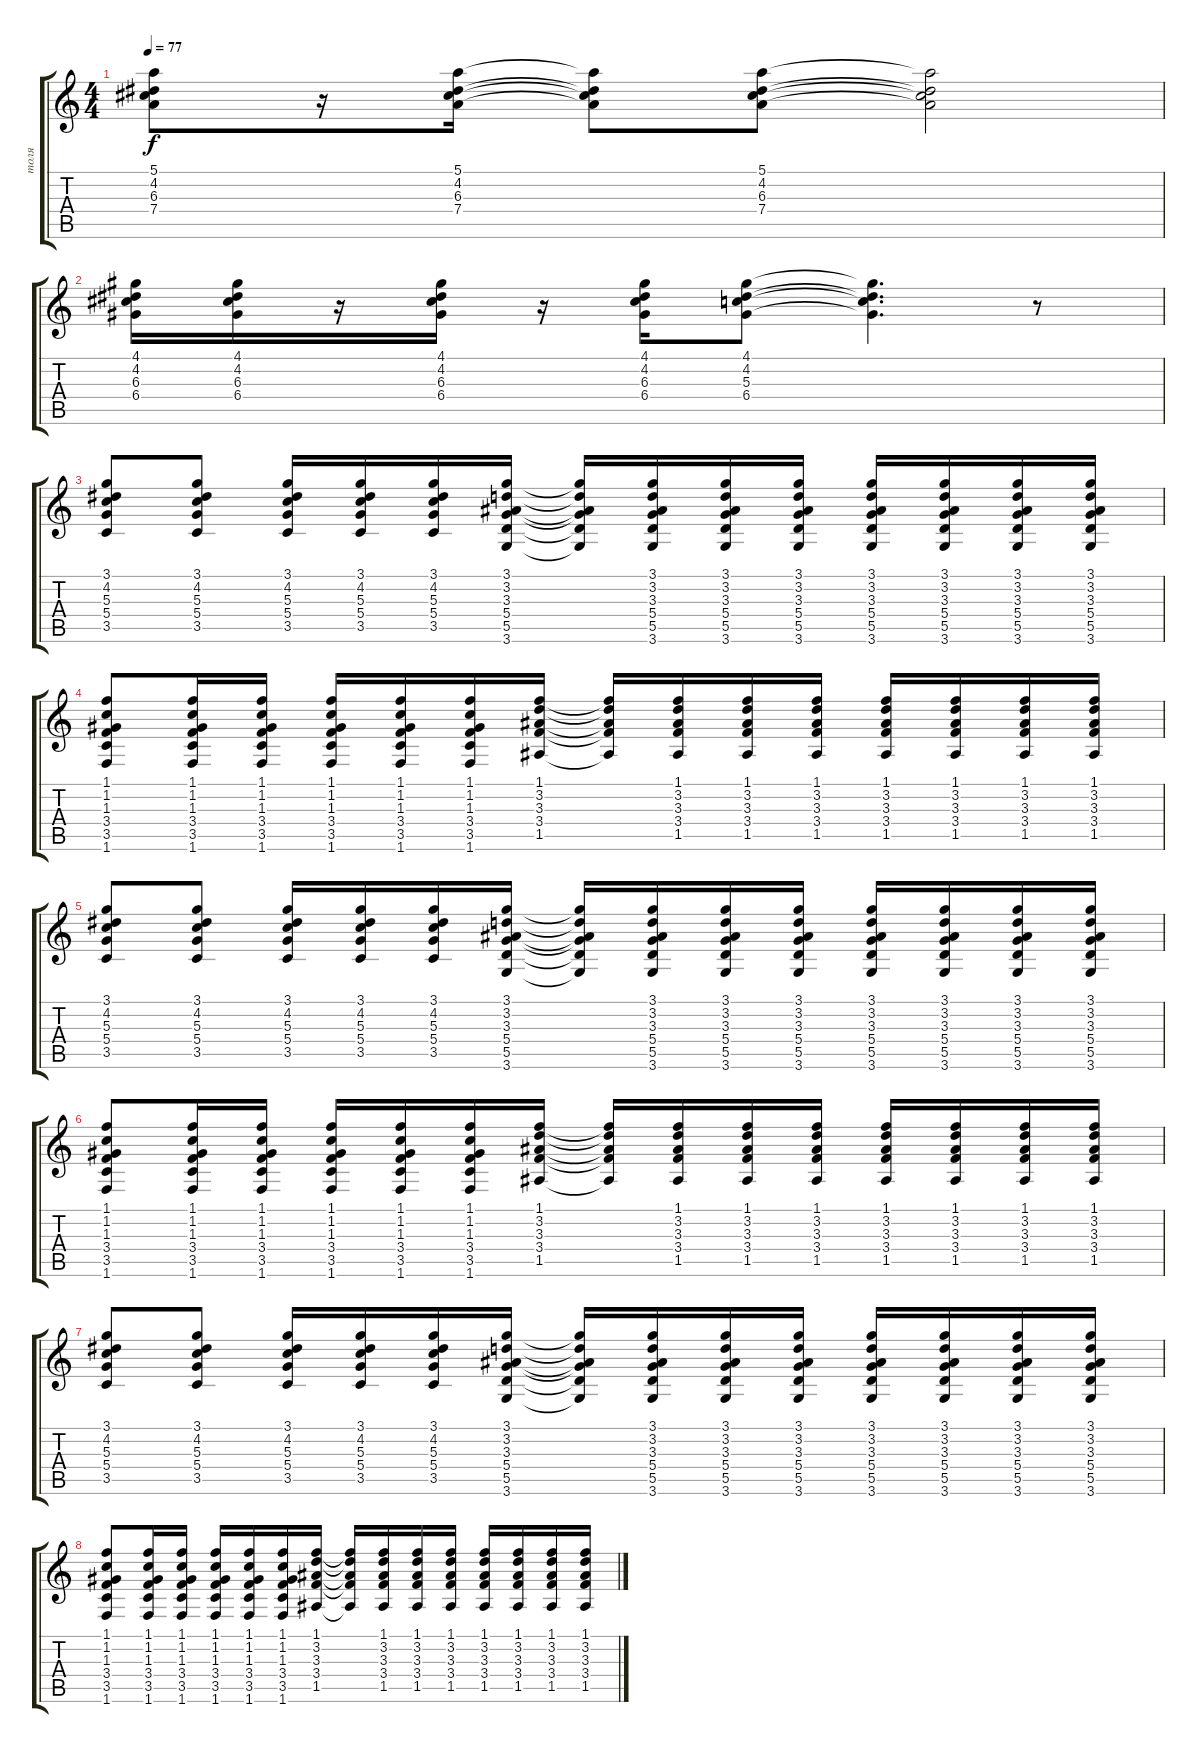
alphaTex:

\track ("толя" "толя") {instrument acousticguitarsteel}
\staff {score tabs}
\tuning (E4 B3 G3 D3 A2 E2) {hide}
\ts (4 4)
\tempo 77
\clef g2
\ks c
(5.1 4.2 6.3 7.4).8{dy f} r.16 (5.1 4.2 6.3 7.4).16 (5.1{t} 4.2{t} 6.3{t} 7.4{t}).8 (5.1 4.2 6.3 7.4).8 (5.1{t} 4.2{t} 6.3{t} 7.4{t}).2 |
(4.1 4.2 6.3 6.4).16 (4.1 4.2 6.3 6.4).16 r.16 (4.1 4.2 6.3 6.4).16 r.16 (4.1 4.2 6.3 6.4).16 (4.1 4.2 5.3 6.4).8 (4.1{t} 4.2{t} 5.3{t} 6.4{t}).4{d} r.8 |
(3.1 4.2 5.3 5.4 3.5).8 (3.1 4.2 5.3 5.4 3.5).8 (3.1 4.2 5.3 5.4 3.5).16 (3.1 4.2 5.3 5.4 3.5).16 (3.1 4.2 5.3 5.4 3.5).16 (3.1 3.2 3.3 5.4 5.5 3.6).16 (3.1{t} 3.2{t} 3.3{t} 5.4{t} 5.5{t} 3.6{t}).16 (3.1 3.2 3.3 5.4 5.5 3.6).16 (3.1 3.2 3.3 5.4 5.5 3.6).16 (3.1 3.2 3.3 5.4 5.5 3.6).16 (3.1 3.2 3.3 5.4 5.5 3.6).16 (3.1 3.2 3.3 5.4 5.5 3.6).16 (3.1 3.2 3.3 5.4 5.5 3.6).16 (3.1 3.2 3.3 5.4 5.5 3.6).16 |
(1.1 1.2 1.3 3.4 3.5 1.6).8 (1.1 1.2 1.3 3.4 3.5 1.6).16 (1.1 1.2 1.3 3.4 3.5 1.6).16 (1.1 1.2 1.3 3.4 3.5 1.6).16 (1.1 1.2 1.3 3.4 3.5 1.6).16 (1.1 1.2 1.3 3.4 3.5 1.6).16 (1.1 3.2 3.3 3.4 1.5).16 (1.1{t} 3.2{t} 3.3{t} 3.4{t} 1.5{t}).16 (1.1 3.2 3.3 3.4 1.5).16 (1.1 3.2 3.3 3.4 1.5).16 (1.1 3.2 3.3 3.4 1.5).16 (1.1 3.2 3.3 3.4 1.5).16 (1.1 3.2 3.3 3.4 1.5).16 (1.1 3.2 3.3 3.4 1.5).16 (1.1 3.2 3.3 3.4 1.5).16 |
(3.1 4.2 5.3 5.4 3.5).8 (3.1 4.2 5.3 5.4 3.5).8 (3.1 4.2 5.3 5.4 3.5).16 (3.1 4.2 5.3 5.4 3.5).16 (3.1 4.2 5.3 5.4 3.5).16 (3.1 3.2 3.3 5.4 5.5 3.6).16 (3.1{t} 3.2{t} 3.3{t} 5.4{t} 5.5{t} 3.6{t}).16 (3.1 3.2 3.3 5.4 5.5 3.6).16 (3.1 3.2 3.3 5.4 5.5 3.6).16 (3.1 3.2 3.3 5.4 5.5 3.6).16 (3.1 3.2 3.3 5.4 5.5 3.6).16 (3.1 3.2 3.3 5.4 5.5 3.6).16 (3.1 3.2 3.3 5.4 5.5 3.6).16 (3.1 3.2 3.3 5.4 5.5 3.6).16 |
(1.1 1.2 1.3 3.4 3.5 1.6).8 (1.1 1.2 1.3 3.4 3.5 1.6).16 (1.1 1.2 1.3 3.4 3.5 1.6).16 (1.1 1.2 1.3 3.4 3.5 1.6).16 (1.1 1.2 1.3 3.4 3.5 1.6).16 (1.1 1.2 1.3 3.4 3.5 1.6).16 (1.1 3.2 3.3 3.4 1.5).16 (1.1{t} 3.2{t} 3.3{t} 3.4{t} 1.5{t}).16 (1.1 3.2 3.3 3.4 1.5).16 (1.1 3.2 3.3 3.4 1.5).16 (1.1 3.2 3.3 3.4 1.5).16 (1.1 3.2 3.3 3.4 1.5).16 (1.1 3.2 3.3 3.4 1.5).16 (1.1 3.2 3.3 3.4 1.5).16 (1.1 3.2 3.3 3.4 1.5).16 |
(3.1 4.2 5.3 5.4 3.5).8 (3.1 4.2 5.3 5.4 3.5).8 (3.1 4.2 5.3 5.4 3.5).16 (3.1 4.2 5.3 5.4 3.5).16 (3.1 4.2 5.3 5.4 3.5).16 (3.1 3.2 3.3 5.4 5.5 3.6).16 (3.1{t} 3.2{t} 3.3{t} 5.4{t} 5.5{t} 3.6{t}).16 (3.1 3.2 3.3 5.4 5.5 3.6).16 (3.1 3.2 3.3 5.4 5.5 3.6).16 (3.1 3.2 3.3 5.4 5.5 3.6).16 (3.1 3.2 3.3 5.4 5.5 3.6).16 (3.1 3.2 3.3 5.4 5.5 3.6).16 (3.1 3.2 3.3 5.4 5.5 3.6).16 (3.1 3.2 3.3 5.4 5.5 3.6).16 |
(1.1 1.2 1.3 3.4 3.5 1.6).8 (1.1 1.2 1.3 3.4 3.5 1.6).16 (1.1 1.2 1.3 3.4 3.5 1.6).16 (1.1 1.2 1.3 3.4 3.5 1.6).16 (1.1 1.2 1.3 3.4 3.5 1.6).16 (1.1 1.2 1.3 3.4 3.5 1.6).16 (1.1 3.2 3.3 3.4 1.5).16 (1.1{t} 3.2{t} 3.3{t} 3.4{t} 1.5{t}).16 (1.1 3.2 3.3 3.4 1.5).16 (1.1 3.2 3.3 3.4 1.5).16 (1.1 3.2 3.3 3.4 1.5).16 (1.1 3.2 3.3 3.4 1.5).16 (1.1 3.2 3.3 3.4 1.5).16 (1.1 3.2 3.3 3.4 1.5).16 (1.1 3.2 3.3 3.4 1.5).16
